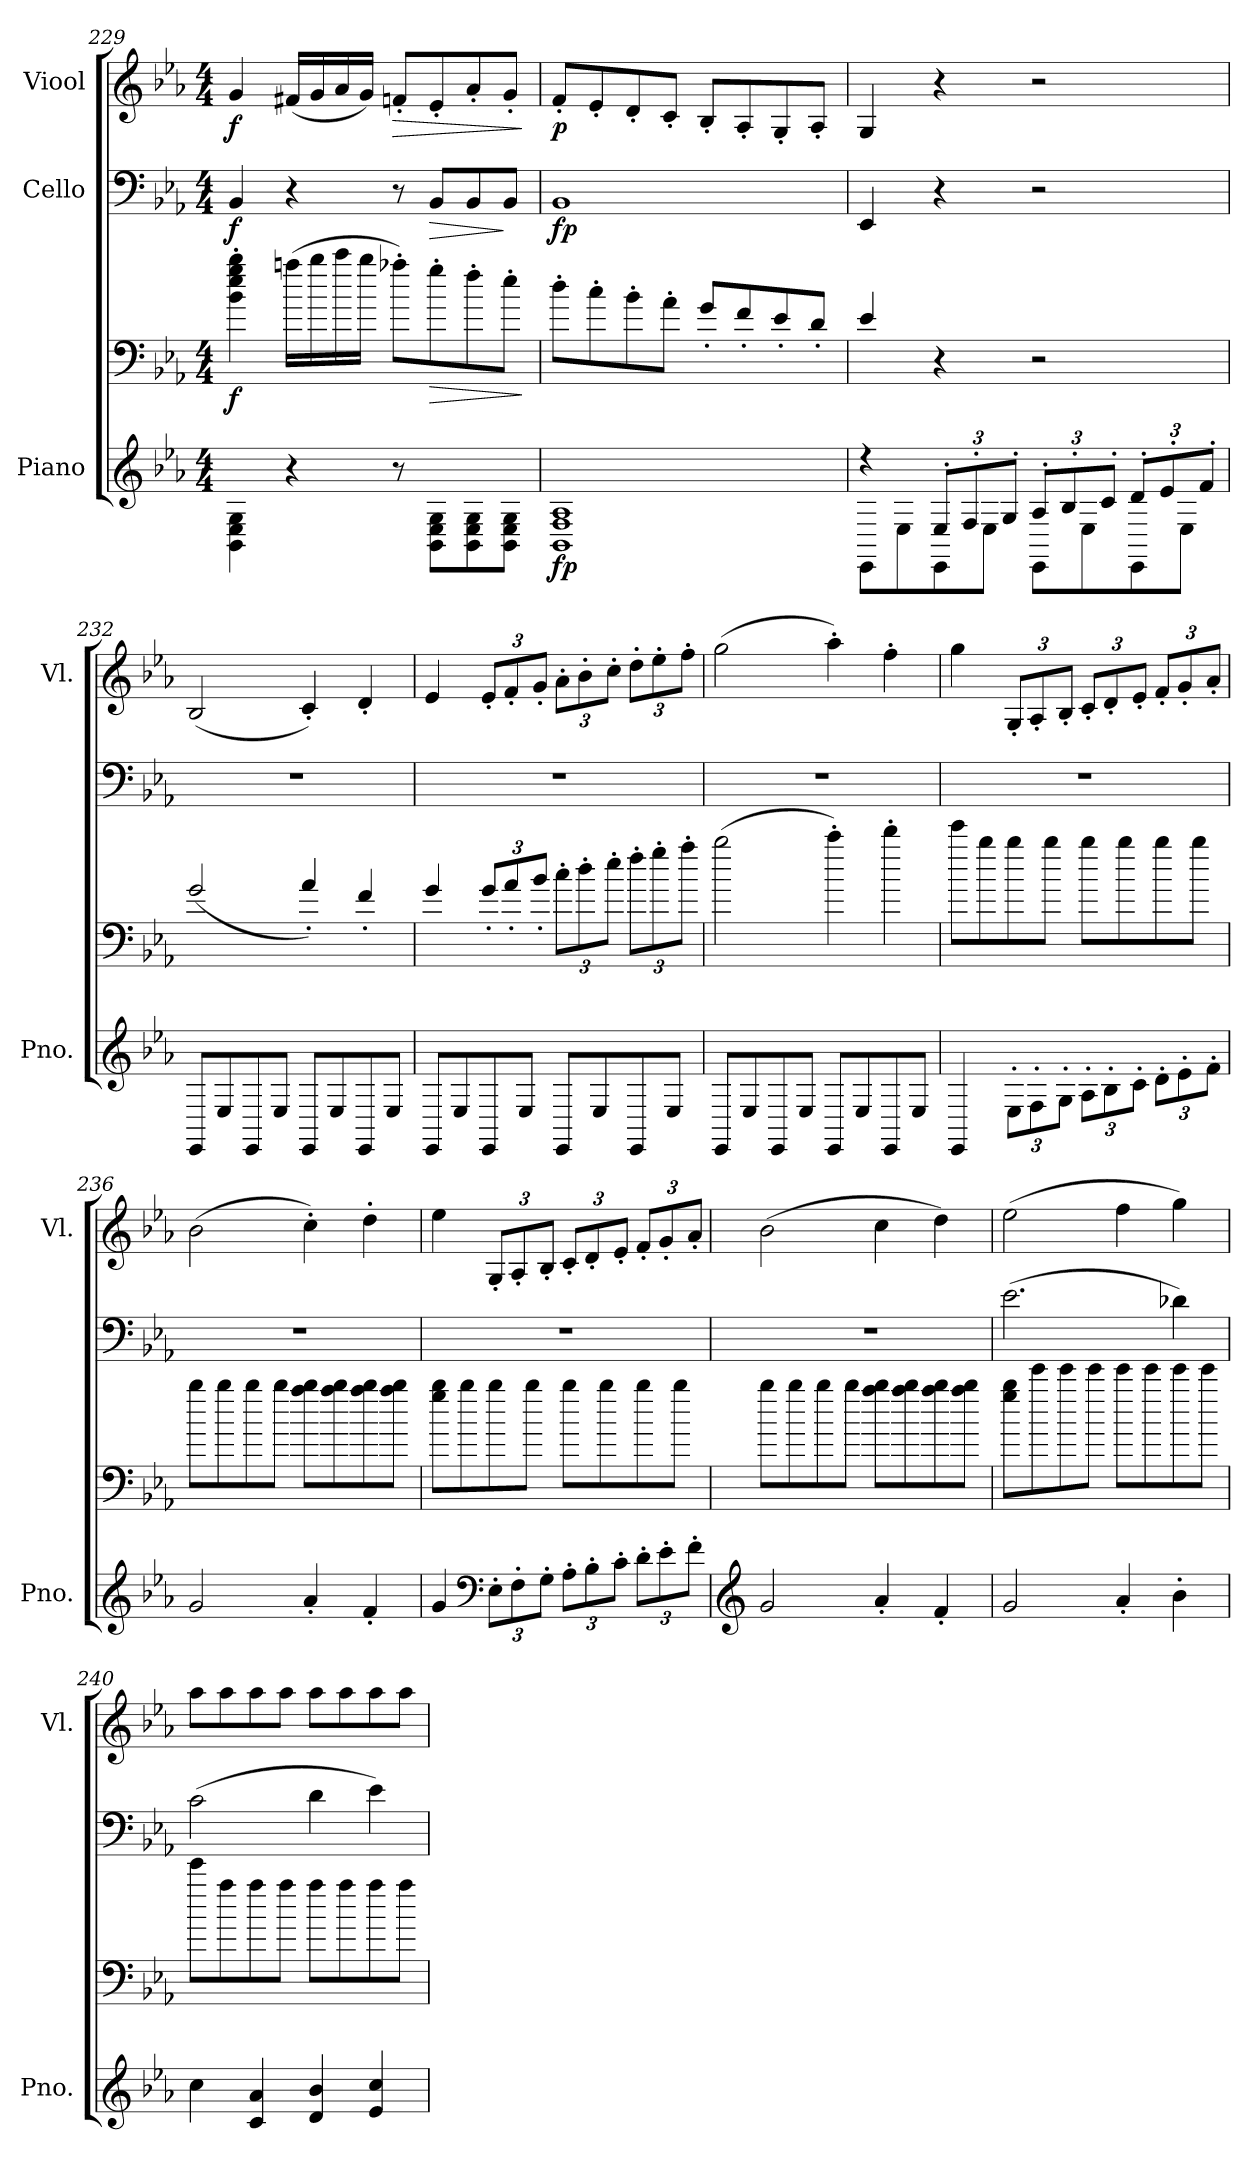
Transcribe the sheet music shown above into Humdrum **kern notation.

**kern	**kern	**dynam	**kern	**dynam	**kern	**dynam
*part3	*part3	*part3	*part2	*part2	*part1	*part1
*staff4	*staff3	*staff3/4	*staff2	*staff2	*staff1	*staff1
*I"Piano	*	*	*I"Cello	*	*I"Viool	*
*I'Pno.	*	*	*	*	*I'Vl.	*
*clefG2	*clefF4	*	*clefF4	*	*clefG2	*
*k[b-e-a-]	*k[b-e-a-]	*	*k[b-e-a-]	*	*k[b-e-a-]	*
*M4/4	*M4/4	*	*M4/4	*	*M4/4	*
=229	=229	=229	=229	=229	=229	=229
!	!	!LO:DY:b	!	!LO:DY:b	!	!LO:DY:b
4BB-\ 4E-\ 4G\	4b-\' 4ee-\' 4gg\' 4bb-\'	f	4BB-/	f	4g/	f
4r	(>16aan\LL	.	4r	.	(<16f#X/LL	.
.	16bb-\	.	.	.	16g/	.
.	16ccc\	.	.	.	16a-/	.
.	16bb-\JJ	.	.	.	16g/JJ)	.
!	!	!	!	!	!	!LO:HP:b
8r	8aa-X'\L)	.	8r	.	8fn'/L	>
!	!	!LO:HP:b	!	!LO:HP:b	!	!
8BB-\ 8E-\ 8G\L	8gg'\	>	8BB-/L	>	8e-'/	.
8BB-\ 8E-\ 8G\	8ff'\	.	8BB-/	.	8a-'/	.
8BB-\ 8E-\ 8G\J	8ee-'\J	.	8BB-/J	]	8g'/J	.
.	.	]	.	.	.	]
=230	=230	=230	=230	=230	=230	=230
!	!	!LO:DY:b=2	!	!LO:DY:b	!	!LO:DY:b
1BB- 1F 1A-	8dd'\L	fp	1BB-	fp	8f'/L	p
.	8cc'\	.	.	.	8e-'/	.
.	8b-'\	.	.	.	8d'/	.
.	8a-'\J	.	.	.	8c'/J	.
.	8g'/L	.	.	.	8B-'/L	.
.	8f'/	.	.	.	8A-'/	.
.	8e-'/	.	.	.	8G'/	.
.	8d'/J	.	.	.	8A-'/J	.
!!LO:PB:g=z
=231	=231	=231	=231	=231	=231	=231
*^	*	*	*	*	*	*
4r	8EE-\L	4e-/	.	4EE-/	.	4G/	.
.	8E-\	.	.	.	.	.	.
*Xbrackettup	*	*	*	*	*	*	*
12E-'/L	8EE-\	4r	.	4r	.	4r	.
12F'/	.	.	.	.	.	.	.
.	8E-\J	.	.	.	.	.	.
12G'/J	.	.	.	.	.	.	.
12A-'/L	8EE-\L	2r	.	2r	.	2r	.
12B-'/	.	.	.	.	.	.	.
.	8E-\	.	.	.	.	.	.
12c'/J	.	.	.	.	.	.	.
12d'/L	8EE-\	.	.	.	.	.	.
12e-'/	.	.	.	.	.	.	.
.	8E-\J	.	.	.	.	.	.
12f'/J	.	.	.	.	.	.	.
*v	*v	*	*	*	*	*	*
=232	=232	=232	=232	=232	=232	=232
8EE-/L	(<2g/	.	1r	.	(<2B-/	.
8E-/	.	.	.	.	.	.
8EE-/	.	.	.	.	.	.
8E-/J	.	.	.	.	.	.
8EE-/L	4a-'/)	.	.	.	4c'/)	.
8E-/	.	.	.	.	.	.
8EE-/	4f'/	.	.	.	4d'/	.
8E-/J	.	.	.	.	.	.
=233	=233	=233	=233	=233	=233	=233
8EE-/L	4g/	.	1r	.	4e-/	.
8E-/	.	.	.	.	.	.
*	*Xbrackettup	*	*	*	*Xbrackettup	*
8EE-/	12g'/L	.	.	.	12e-'/L	.
.	12a-'/	.	.	.	12f'/	.
8E-/J	.	.	.	.	.	.
.	12b-'/J	.	.	.	12g'/J	.
8EE-/L	12cc'\L	.	.	.	12a-'\L	.
.	12dd'\	.	.	.	12b-'\	.
8E-/	.	.	.	.	.	.
.	12ee-'\J	.	.	.	12cc'\J	.
8EE-/	12ff'\L	.	.	.	12dd'\L	.
.	12gg'\	.	.	.	12ee-'\	.
8E-/J	.	.	.	.	.	.
.	12aa-'\J	.	.	.	12ff'\J	.
!!LO:LB:g=z
=234	=234	=234	=234	=234	=234	=234
8EE-/L	(>2bb-\	.	1r	.	(>2gg\	.
8E-/	.	.	.	.	.	.
8EE-/	.	.	.	.	.	.
8E-/J	.	.	.	.	.	.
8EE-/L	4ccc'\)	.	.	.	4aa-'\)	.
8E-/	.	.	.	.	.	.
8EE-/	4ddd'\	.	.	.	4ff'\	.
8E-/J	.	.	.	.	.	.
=235	=235	=235	=235	=235	=235	=235
4EE-/	8eee-\L	.	1r	.	4gg\	.
.	8bb-\	.	.	.	.	.
12E-'\L	8bb-\	.	.	.	12G'/L	.
12F'\	.	.	.	.	12A-'/	.
.	8bb-\J	.	.	.	.	.
12G'\J	.	.	.	.	12B-'/J	.
12A-'\L	8bb-\L	.	.	.	12c'/L	.
12B-'\	.	.	.	.	12d'/	.
.	8bb-\	.	.	.	.	.
12c'\J	.	.	.	.	12e-'/J	.
12d'\L	8bb-\	.	.	.	12f'/L	.
12e-'\	.	.	.	.	12g'/	.
.	8bb-\J	.	.	.	.	.
12f'\J	.	.	.	.	12a-'/J	.
=236	=236	=236	=236	=236	=236	=236
2g/	8bb-\L	.	1r	.	(>2b-\	.
.	8bb-\	.	.	.	.	.
.	8bb-\	.	.	.	.	.
.	8bb-\J	.	.	.	.	.
4a-'/	8aa-\ 8bb-\L	.	.	.	4cc'\)	.
.	8aa-\ 8bb-\	.	.	.	.	.
4f'/	8aa-\ 8bb-\	.	.	.	4dd'\	.
.	8aa-\ 8bb-\J	.	.	.	.	.
!!LO:LB:g=z
=237	=237	=237	=237	=237	=237	=237
4g/	8gg\ 8bb-\L	.	1r	.	4ee-\	.
.	8bb-\	.	.	.	.	.
*clefF4	*	*	*	*	*	*
12E-'\L	8bb-\	.	.	.	12G'/L	.
12F'\	.	.	.	.	12A-'/	.
.	8bb-\J	.	.	.	.	.
12G'\J	.	.	.	.	12B-'/J	.
12A-'\L	8bb-\L	.	.	.	12c'/L	.
12B-'\	.	.	.	.	12d'/	.
.	8bb-\	.	.	.	.	.
12c'\J	.	.	.	.	12e-'/J	.
12d'\L	8bb-\	.	.	.	12f'/L	.
12e-'\	.	.	.	.	12g'/	.
.	8bb-\J	.	.	.	.	.
12f'\J	.	.	.	.	12a-'/J	.
=238	=238	=238	=238	=238	=238	=238
*clefG2	*	*	*	*	*	*
2g/	8bb-\L	.	1r	.	(>2b-\	.
.	8bb-\	.	.	.	.	.
.	8bb-\	.	.	.	.	.
.	8bb-\J	.	.	.	.	.
4a-'/	8aa-\ 8bb-\L	.	.	.	4cc\	.
.	8aa-\ 8bb-\	.	.	.	.	.
4f'/	8aa-\ 8bb-\	.	.	.	4dd\)	.
.	8aa-\ 8bb-\J	.	.	.	.	.
=239	=239	=239	=239	=239	=239	=239
2g/	8gg\ 8bb-\L	.	(>2.e-\	.	(>2ee-\	.
.	8eee-\	.	.	.	.	.
.	8eee-\	.	.	.	.	.
.	8eee-\J	.	.	.	.	.
4a-'/	8eee-\L	.	.	.	4ff\	.
.	8eee-\	.	.	.	.	.
4b-'\	8eee-\	.	4d-X\)	.	4gg\)	.
.	8eee-\J	.	.	.	.	.
!!LO:PB:g=z
=240	=240	=240	=240	=240	=240	=240
4cc\	8eee-\L	.	(>2c\	.	8aa-\L	.
.	8aa-\	.	.	.	8aa-\	.
4c/ 4a-/	8aa-\	.	.	.	8aa-\	.
.	8aa-\J	.	.	.	8aa-\J	.
4d/ 4b-/	8aa-\L	.	4d\	.	8aa-\L	.
.	8aa-\	.	.	.	8aa-\	.
4e-/ 4cc/	8aa-\	.	4e-\)	.	8aa-\	.
.	8aa-\J	.	.	.	8aa-\J	.
=	=	=	=	=	=	=
*-	*-	*-	*-	*-	*-	*-
